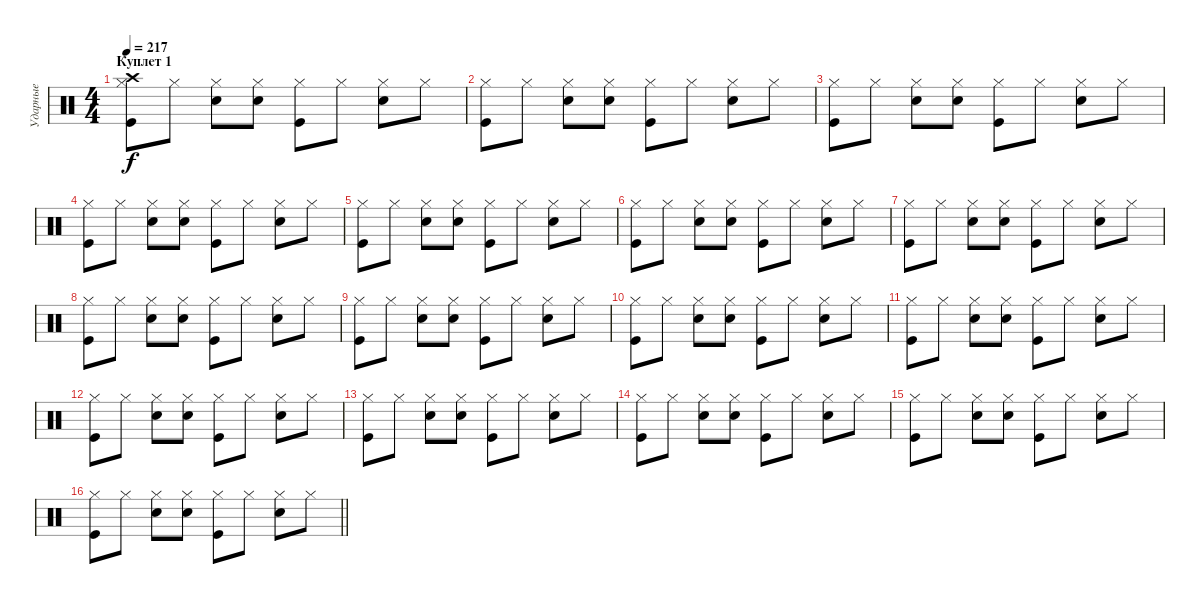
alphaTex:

\track ("Ударные" "Ударные") {instrument percussion}
\staff {score}
\articulation defaults
\ts (4 4)
\section ("" "Куплет 1")
\tempo 217
\clef neutral
\ks c
("Kick (hit)" "Hi-Hat (closed)" "Crash high (hit)").8{dy f} "Hi-Hat (closed)".8 ("Snare (hit) 2" "Hi-Hat (closed)").8 ("Snare (hit) 2" "Hi-Hat (closed)").8 ("Kick (hit)" "Hi-Hat (closed)").8 "Hi-Hat (closed)".8 ("Snare (hit) 2" "Hi-Hat (closed)").8 "Hi-Hat (closed)".8 |
("Kick (hit)" "Hi-Hat (closed)").8 "Hi-Hat (closed)".8 ("Snare (hit) 2" "Hi-Hat (closed)").8 ("Snare (hit) 2" "Hi-Hat (closed)").8 ("Kick (hit)" "Hi-Hat (closed)").8 "Hi-Hat (closed)".8 ("Snare (hit) 2" "Hi-Hat (closed)").8 "Hi-Hat (closed)".8 |
("Kick (hit)" "Hi-Hat (closed)").8 "Hi-Hat (closed)".8 ("Snare (hit) 2" "Hi-Hat (closed)").8 ("Snare (hit) 2" "Hi-Hat (closed)").8 ("Kick (hit)" "Hi-Hat (closed)").8 "Hi-Hat (closed)".8 ("Snare (hit) 2" "Hi-Hat (closed)").8 "Hi-Hat (closed)".8 |
("Kick (hit)" "Hi-Hat (closed)").8 "Hi-Hat (closed)".8 ("Snare (hit) 2" "Hi-Hat (closed)").8 ("Snare (hit) 2" "Hi-Hat (closed)").8 ("Kick (hit)" "Hi-Hat (closed)").8 "Hi-Hat (closed)".8 ("Snare (hit) 2" "Hi-Hat (closed)").8 "Hi-Hat (closed)".8 |
("Kick (hit)" "Hi-Hat (closed)").8 "Hi-Hat (closed)".8 ("Snare (hit) 2" "Hi-Hat (closed)").8 ("Snare (hit) 2" "Hi-Hat (closed)").8 ("Kick (hit)" "Hi-Hat (closed)").8 "Hi-Hat (closed)".8 ("Snare (hit) 2" "Hi-Hat (closed)").8 "Hi-Hat (closed)".8 |
("Kick (hit)" "Hi-Hat (closed)").8 "Hi-Hat (closed)".8 ("Snare (hit) 2" "Hi-Hat (closed)").8 ("Snare (hit) 2" "Hi-Hat (closed)").8 ("Kick (hit)" "Hi-Hat (closed)").8 "Hi-Hat (closed)".8 ("Snare (hit) 2" "Hi-Hat (closed)").8 "Hi-Hat (closed)".8 |
("Kick (hit)" "Hi-Hat (closed)").8 "Hi-Hat (closed)".8 ("Snare (hit) 2" "Hi-Hat (closed)").8 ("Snare (hit) 2" "Hi-Hat (closed)").8 ("Kick (hit)" "Hi-Hat (closed)").8 "Hi-Hat (closed)".8 ("Snare (hit) 2" "Hi-Hat (closed)").8 "Hi-Hat (closed)".8 |
("Kick (hit)" "Hi-Hat (closed)").8 "Hi-Hat (closed)".8 ("Snare (hit) 2" "Hi-Hat (closed)").8 ("Snare (hit) 2" "Hi-Hat (closed)").8 ("Kick (hit)" "Hi-Hat (closed)").8 "Hi-Hat (closed)".8 ("Snare (hit) 2" "Hi-Hat (closed)").8 "Hi-Hat (closed)".8 |
("Kick (hit)" "Hi-Hat (closed)").8 "Hi-Hat (closed)".8 ("Snare (hit) 2" "Hi-Hat (closed)").8 ("Snare (hit) 2" "Hi-Hat (closed)").8 ("Kick (hit)" "Hi-Hat (closed)").8 "Hi-Hat (closed)".8 ("Snare (hit) 2" "Hi-Hat (closed)").8 "Hi-Hat (closed)".8 |
("Kick (hit)" "Hi-Hat (closed)").8 "Hi-Hat (closed)".8 ("Snare (hit) 2" "Hi-Hat (closed)").8 ("Snare (hit) 2" "Hi-Hat (closed)").8 ("Kick (hit)" "Hi-Hat (closed)").8 "Hi-Hat (closed)".8 ("Snare (hit) 2" "Hi-Hat (closed)").8 "Hi-Hat (closed)".8 |
("Kick (hit)" "Hi-Hat (closed)").8 "Hi-Hat (closed)".8 ("Snare (hit) 2" "Hi-Hat (closed)").8 ("Snare (hit) 2" "Hi-Hat (closed)").8 ("Kick (hit)" "Hi-Hat (closed)").8 "Hi-Hat (closed)".8 ("Snare (hit) 2" "Hi-Hat (closed)").8 "Hi-Hat (closed)".8 |
("Kick (hit)" "Hi-Hat (closed)").8 "Hi-Hat (closed)".8 ("Snare (hit) 2" "Hi-Hat (closed)").8 ("Snare (hit) 2" "Hi-Hat (closed)").8 ("Kick (hit)" "Hi-Hat (closed)").8 "Hi-Hat (closed)".8 ("Snare (hit) 2" "Hi-Hat (closed)").8 "Hi-Hat (closed)".8 |
("Kick (hit)" "Hi-Hat (closed)").8 "Hi-Hat (closed)".8 ("Snare (hit) 2" "Hi-Hat (closed)").8 ("Snare (hit) 2" "Hi-Hat (closed)").8 ("Kick (hit)" "Hi-Hat (closed)").8 "Hi-Hat (closed)".8 ("Snare (hit) 2" "Hi-Hat (closed)").8 "Hi-Hat (closed)".8 |
("Kick (hit)" "Hi-Hat (closed)").8 "Hi-Hat (closed)".8 ("Snare (hit) 2" "Hi-Hat (closed)").8 ("Snare (hit) 2" "Hi-Hat (closed)").8 ("Kick (hit)" "Hi-Hat (closed)").8 "Hi-Hat (closed)".8 ("Snare (hit) 2" "Hi-Hat (closed)").8 "Hi-Hat (closed)".8 |
("Kick (hit)" "Hi-Hat (closed)").8 "Hi-Hat (closed)".8 ("Snare (hit) 2" "Hi-Hat (closed)").8 ("Snare (hit) 2" "Hi-Hat (closed)").8 ("Kick (hit)" "Hi-Hat (closed)").8 "Hi-Hat (closed)".8 ("Snare (hit) 2" "Hi-Hat (closed)").8 "Hi-Hat (closed)".8 |
\barLineRight lightlight
("Kick (hit)" "Hi-Hat (closed)").8 "Hi-Hat (closed)".8 ("Snare (hit) 2" "Hi-Hat (closed)").8 ("Snare (hit) 2" "Hi-Hat (closed)").8 ("Kick (hit)" "Hi-Hat (closed)").8 "Hi-Hat (closed)".8 ("Snare (hit) 2" "Hi-Hat (closed)").8 "Hi-Hat (closed)".8
